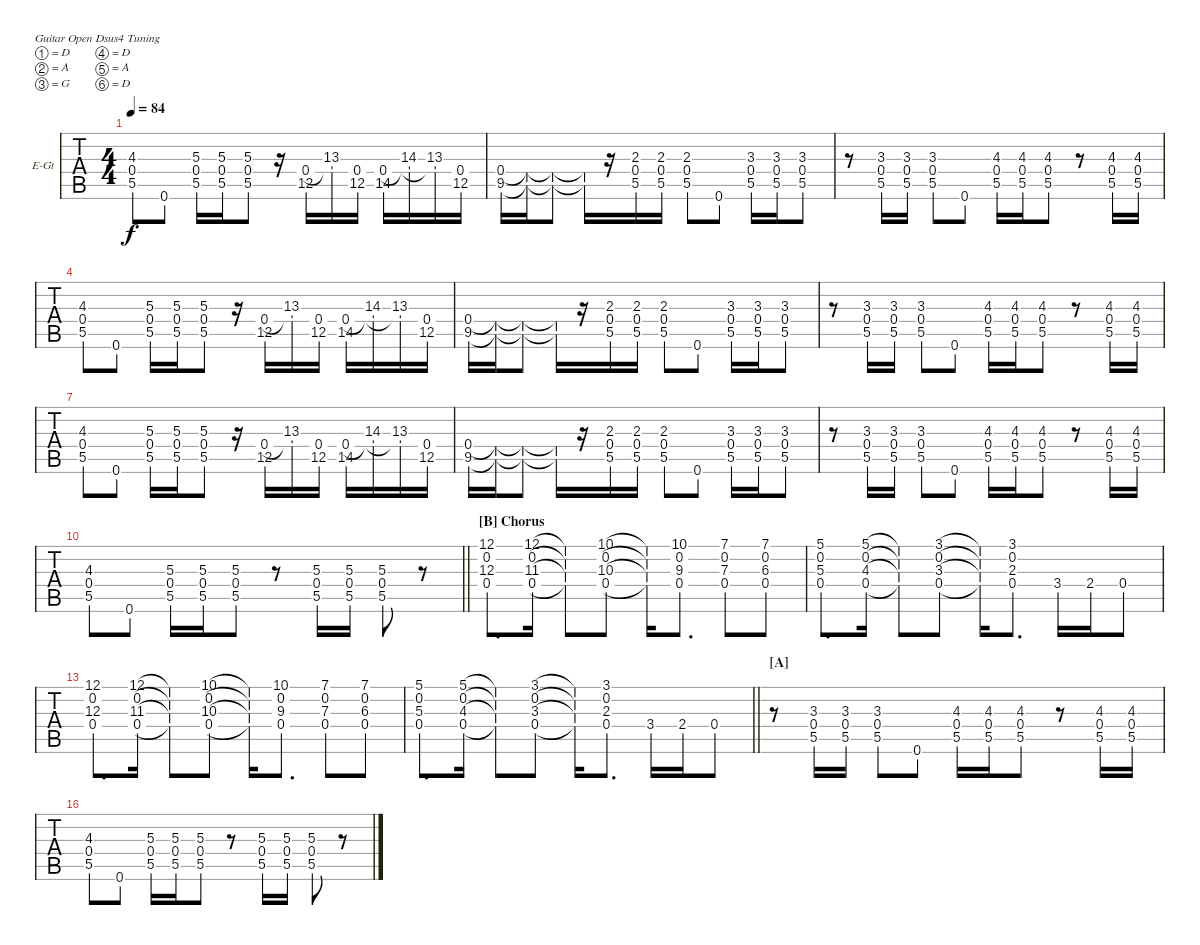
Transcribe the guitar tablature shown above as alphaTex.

\bracketExtendMode nobrackets
\firstSystemTrackNameOrientation horizontal
\otherSystemsTrackNameOrientation horizontal
\defaultBarNumberDisplay FirstOfSystem
\track ("Electric Guitar" "E-Gt") {instrument distortionguitar}
\staff {tabs}
\tuning (D4 A3 G3 D3 A2 D2)
\ts (4 4)
\tempo 84
\clef g2
\scale
0.333333
\ks d
(4.3 0.4 5.5).8{dy f} 0.6.8 (5.3 0.4 5.5).16 (5.3 0.4 5.5).16 (5.3 0.4 5.5).8 r.16 (12.5 0.4).16 (13.3 0.4{t}).16 (12.5 0.4).16 (14.5 0.4).16 (14.3 0.4{t}).16 (13.3 0.4{t}).16 (12.5 0.4).16 |
\scale
0.333333 (9.5 0.4).16 (9.5{t} 0.4{t}).16 (9.5{t} 0.4{t}).8 (9.5{t} 0.4{t}).16 r.16 (2.3 0.4 5.5).16 (2.3 0.4 5.5).16 (2.3 0.4 5.5).8 0.6.8 (3.3 0.4 5.5).16 (3.3 0.4 5.5).16 (3.3 0.4 5.5).8 |
\scale
0.333333 r.8 (3.3 0.4 5.5).16 (3.3 0.4 5.5).16 (3.3 0.4 5.5).8 0.6.8 (4.3 0.4 5.5).16 (4.3 0.4 5.5).16 (4.3 0.4 5.5).8 r.8 (4.3 0.4 5.5).16 (4.3 0.4 5.5).16 |
\scale
0.333333 (4.3 0.4 5.5).8 0.6.8 (5.3 0.4 5.5).16 (5.3 0.4 5.5).16 (5.3 0.4 5.5).8 r.16 (12.5 0.4).16 (13.3 0.4{t}).16 (12.5 0.4).16 (14.5 0.4).16 (14.3 0.4{t}).16 (13.3 0.4{t}).16 (12.5 0.4).16 |
\scale
0.333333 (9.5 0.4).16 (9.5{t} 0.4{t}).16 (9.5{t} 0.4{t}).8 (9.5{t} 0.4{t}).16 r.16 (2.3 0.4 5.5).16 (2.3 0.4 5.5).16 (2.3 0.4 5.5).8 0.6.8 (3.3 0.4 5.5).16 (3.3 0.4 5.5).16 (3.3 0.4 5.5).8 |
\scale
0.333333 r.8 (3.3 0.4 5.5).16 (3.3 0.4 5.5).16 (3.3 0.4 5.5).8 0.6.8 (4.3 0.4 5.5).16 (4.3 0.4 5.5).16 (4.3 0.4 5.5).8 r.8 (4.3 0.4 5.5).16 (4.3 0.4 5.5).16 |
\scale
0.333333 (4.3 0.4 5.5).8 0.6.8 (5.3 0.4 5.5).16 (5.3 0.4 5.5).16 (5.3 0.4 5.5).8 r.16 (12.5 0.4).16 (13.3 0.4{t}).16 (12.5 0.4).16 (14.5 0.4).16 (14.3 0.4{t}).16 (13.3 0.4{t}).16 (12.5 0.4).16 |
\scale
0.333333 (9.5 0.4).16 (9.5{t} 0.4{t}).16 (9.5{t} 0.4{t}).8 (9.5{t} 0.4{t}).16 r.16 (2.3 0.4 5.5).16 (2.3 0.4 5.5).16 (2.3 0.4 5.5).8 0.6.8 (3.3 0.4 5.5).16 (3.3 0.4 5.5).16 (3.3 0.4 5.5).8 |
\scale
0.333333 r.8 (3.3 0.4 5.5).16 (3.3 0.4 5.5).16 (3.3 0.4 5.5).8 0.6.8 (4.3 0.4 5.5).16 (4.3 0.4 5.5).16 (4.3 0.4 5.5).8 r.8 (4.3 0.4 5.5).16 (4.3 0.4 5.5).16 |
\scale
0.333333
\barLineRight lightlight
(4.3 0.4 5.5).8 0.6.8 (5.3 0.4 5.5).16 (5.3 0.4 5.5).16 (5.3 0.4 5.5).8 r.8 (5.3 0.4 5.5).16 (5.3 0.4 5.5).16 (5.3 0.4 5.5).8 r.8 |
\section ("B" "Chorus")
\scale
0.333333 (12.1 0.2 12.3 0.4).8{d} (12.1 0.2 11.3 0.4).16 (12.1{t} 0.2{t} 11.3{t} 0.4{t}).8 (10.1 0.2 10.3 0.4).8 (10.1{t} 0.2{t} 10.3{t} 0.4{t}).16 (10.1 0.2 9.3 0.4).8{d} (7.1 0.2 7.3 0.4).8 (7.1 0.2 6.3 0.4).8 |
\scale
0.333333 (5.1 0.2 5.3 0.4).8{d} (5.1 0.2 4.3 0.4).16 (5.1{t} 0.2{t} 4.3{t} 0.4{t}).8 (3.1 0.2 3.3 0.4).8 (3.1{t} 0.2{t} 3.3{t} 0.4{t}).16 (3.1 0.2 2.3 0.4).8{d} 3.4.16 2.4.16 0.4.8 |
\scale
0.333333 (12.1 0.2 12.3 0.4).8{d} (12.1 0.2 11.3 0.4).16 (12.1{t} 0.2{t} 11.3{t} 0.4{t}).8 (10.1 0.2 10.3 0.4).8 (10.1{t} 0.2{t} 10.3{t} 0.4{t}).16 (10.1 0.2 9.3 0.4).8{d} (7.1 0.2 7.3 0.4).8 (7.1 0.2 6.3 0.4).8 |
\scale
0.333333
\barLineRight lightlight
(5.1 0.2 5.3 0.4).8{d} (5.1 0.2 4.3 0.4).16 (5.1{t} 0.2{t} 4.3{t} 0.4{t}).8 (3.1 0.2 3.3 0.4).8 (3.1{t} 0.2{t} 3.3{t} 0.4{t}).16 (3.1 0.2 2.3 0.4).8{d} 3.4.16 2.4.16 0.4.8 |
\section ("A" "")
\scale
0.333333 r.8 (3.3 0.4 5.5).16 (3.3 0.4 5.5).16 (3.3 0.4 5.5).8 0.6.8 (4.3 0.4 5.5).16 (4.3 0.4 5.5).16 (4.3 0.4 5.5).8 r.8 (4.3 0.4 5.5).16 (4.3 0.4 5.5).16 |
\scale
0.333333 (4.3 0.4 5.5).8 0.6.8 (5.3 0.4 5.5).16 (5.3 0.4 5.5).16 (5.3 0.4 5.5).8 r.8 (5.3 0.4 5.5).16 (5.3 0.4 5.5).16 (5.3 0.4 5.5).8 r.8
